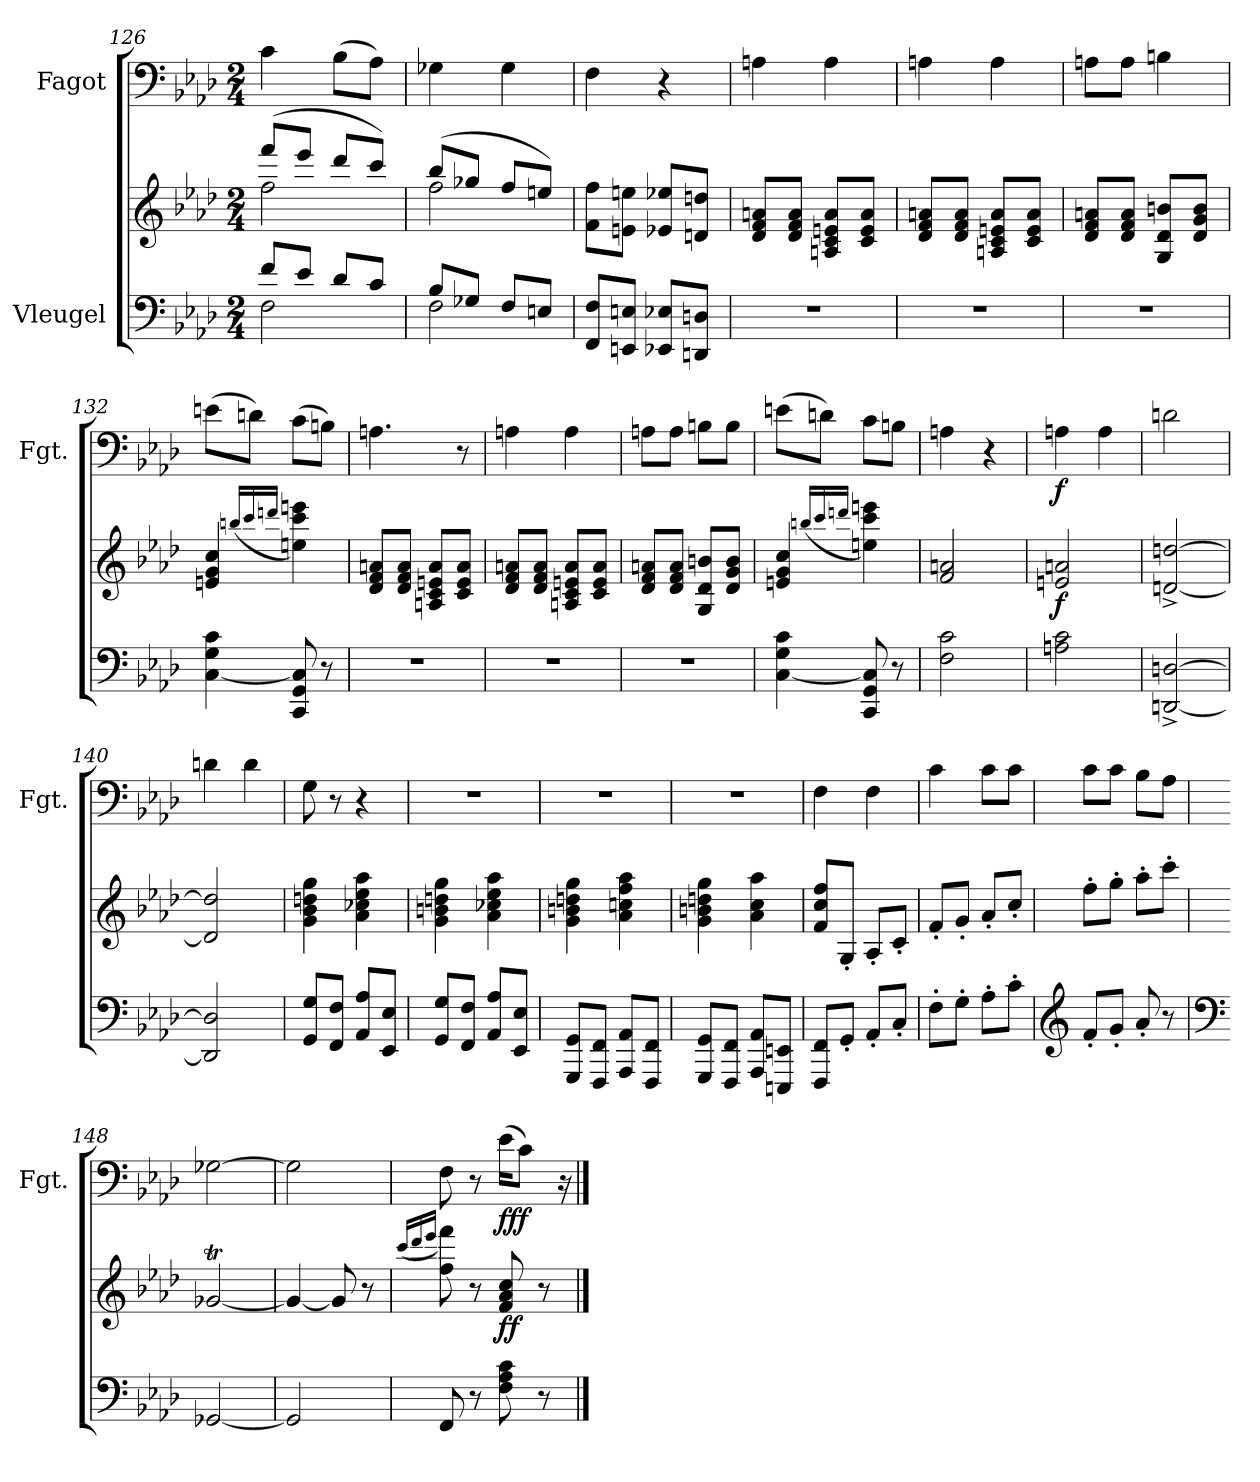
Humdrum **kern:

**kern	**kern	**dynam	**kern	**dynam
*part2	*part2	*part2	*part1	*part1
*staff3	*staff2	*staff2/3	*staff1	*staff1
*I"Vleugel	*	*	*I"Fagot	*
*	*	*	*I'Fgt.	*
*clefF4	*clefG2	*	*clefF4	*
*k[b-e-a-d-]	*k[b-e-a-d-]	*	*k[b-e-a-d-]	*
*M2/4	*M2/4	*	*M2/4	*
=126	=126	=126	=126	=126
*^	*^	*	*	*
8f/L	2F\	(8fff/L	2ff\	.	4c\	.
8e-/J	.	8eee-/J	.	.	.	.
8d-/L	.	8ddd-/L	.	.	(8B-\L	.
8c/J	.	8ccc/J)	.	.	8A-\J)	.
=127	=127	=127	=127	=127	=127	=127
8B-/L	2F\	(8bb-/L	2ff\	.	4G-X\	.
8G-X/J	.	8gg-X/J	.	.	.	.
8F/L	.	8ff/L	.	.	4G-\	.
8En/J	.	8een/J)	.	.	.	.
*v	*v	*	*	*	*	*
*	*v	*v	*	*	*
!!LO:LB:g=z
=128	=128	=128	=128	=128
8FF/ 8F/L	8f\ 8ff\L	.	4F\	.
8EEn/ 8En/J	8en\ 8een\J	.	.	.
8EE-X/ 8E-X/L	8e-X/ 8ee-X/L	.	4r	.
8DDn/ 8Dn/J	8dn/ 8ddn/J	.	.	.
=129	=129	=129	=129	=129
2r	8d-/ 8f/ 8an/L	.	4An\	.
.	8d-/ 8f/ 8a/J	.	.	.
.	8An/ 8c/ 8en/ 8a/L	.	4A\	.
.	8c/ 8e/ 8a/J	.	.	.
=130	=130	=130	=130	=130
2r	8d-/ 8f/ 8an/L	.	4An\	.
.	8d-/ 8f/ 8a/J	.	.	.
.	8An/ 8c/ 8en/ 8a/L	.	4A\	.
.	8c/ 8e/ 8a/J	.	.	.
=131	=131	=131	=131	=131
2r	8d-/ 8f/ 8an/L	.	8An\L	.
.	8d-/ 8f/ 8a/J	.	8A\J	.
.	8G/ 8d-/ 8bn/L	.	4Bn\	.
.	8d-/ 8g/ 8b/J	.	.	.
=132	=132	=132	=132	=132
[4C\ 4G\ 4c\	4en/ 4g/ 4cc/	.	(8en\L	.
.	.	.	8dn\J)	.
.	(16qbbn/LL	.	.	.
.	16qccc/	.	.	.
.	16qdddn/JJ	.	.	.
8CC/ 8GG/ 8C/]	4een\ 4ccc\ 4eeen\)	.	(8c\L	.
8r	.	.	8Bn\J)	.
!!LO:PB:g=z
=133	=133	=133	=133	=133
2r	8d-/ 8f/ 8an/L	.	4.An\	.
.	8d-/ 8f/ 8a/J	.	.	.
.	8An/ 8c/ 8en/ 8a/L	.	.	.
.	8c/ 8e/ 8a/J	.	8r	.
=134	=134	=134	=134	=134
2r	8d-/ 8f/ 8an/L	.	4An\	.
.	8d-/ 8f/ 8a/J	.	.	.
.	8An/ 8c/ 8en/ 8a/L	.	4A\	.
.	8c/ 8e/ 8a/J	.	.	.
=135	=135	=135	=135	=135
2r	8d-/ 8f/ 8an/L	.	8An\L	.
.	8d-/ 8f/ 8a/J	.	8A\J	.
.	8G/ 8d-/ 8bn/L	.	8Bn\L	.
.	8d-/ 8g/ 8b/J	.	8B\J	.
=136	=136	=136	=136	=136
[4C\ 4G\ 4c\	4en/ 4g/ 4cc/	.	(8en\L	.
.	.	.	8dn\J)	.
.	(16qbbn/LL	.	.	.
.	16qccc/	.	.	.
.	16qdddn/JJ	.	.	.
8CC/ 8GG/ 8C/]	4een\ 4ccc\ 4eeen\)	.	8c\L	.
8r	.	.	8Bn\J	.
=137	=137	=137	=137	=137
2F\ 2c\	2f/ 2an/	.	4An\	.
.	.	.	4r	.
=138	=138	=138	=138	=138
!	!	!LO:DY:b	!	!LO:DY:b
2An\ 2c\	2en/ 2an/	f	4An\	f
.	.	.	4A\	.
=139	=139	=139	=139	=139
[2DDn/^ [2Dn/^	[2dn/^ [2ddn/^	.	2dn\	.
=140	=140	=140	=140	=140
2DD/] 2D/]	2d/] 2dd/]	.	4dn\	.
.	.	.	4d\	.
!!LO:LB:g=z
=141	=141	=141	=141	=141
8GG/ 8G/L	4g\ 4b-\ 4ddn\ 4gg\	.	8G\	.
8FF/ 8F/J	.	.	8r	.
8AA-/ 8A-/L	4a-\ 4cc-X\ 4ee-\ 4aa-\	.	4r	.
8EE-/ 8E-/J	.	.	.	.
=142	=142	=142	=142	=142
8GG/ 8G/L	4g\ 4bn\ 4ddn\ 4gg\	.	2r	.
8FF/ 8F/J	.	.	.	.
8AA-/ 8A-/L	4a-\ 4cc-X\ 4ee-\ 4aa-\	.	.	.
8EE-/ 8E-/J	.	.	.	.
=143	=143	=143	=143	=143
8GGG/ 8GG/L	4g\ 4bn\ 4ddn\ 4gg\	.	2r	.
8FFF/ 8FF/J	.	.	.	.
8AAA-/ 8AA-/L	4a-\ 4ccn\ 4ff\ 4aa-\	.	.	.
8FFF/ 8FF/J	.	.	.	.
=144	=144	=144	=144	=144
8GGG/ 8GG/L	4g\ 4bn\ 4ddn\ 4gg\	.	2r	.
8FFF/ 8FF/J	.	.	.	.
8AAA-/ 8AA-/L	4a-\ 4cc\ 4aa-\	.	.	.
8EEEn/ 8EEn/J	.	.	.	.
=145	=145	=145	=145	=145
8FFF/ 8FF/L	8f/ 8cc/ 8ff/L	.	4F\	.
8GG'/J	8G'/J	.	.	.
8AA-'/L	8A-'/L	.	4F\	.
8C'/J	8c'/J	.	.	.
=146	=146	=146	=146	=146
8F'\L	8f'/L	.	4c\	.
8G'\J	8g'/J	.	.	.
8A-'\L	8a-'/L	.	8c\L	.
8c'\J	8cc'/J	.	8c\J	.
!!LO:LB:g=z
=147	=147	=147	=147	=147
*clefG2	*	*	*	*
8f'/L	8ff'\L	.	8c\L	.
8g'/J	8gg'\J	.	8c\J	.
8a-'/	8aa-'\L	.	8B-\L	.
8r	8ccc'\J	.	8A-\J	.
=148	=148	=148	=148	=148
*clefF4	*	*	*	*
[2GG-X/	[2g-XT/	.	[2G-X\	.
=149	=149	=149	=149	=149
2GG-/]	4g-/_	.	2G-\]	.
.	8g-TTT/]	.	.	.
.	8r	.	.	.
=150	=150	=150	=150	=150
.	(16qccc/LL	.	.	.
.	16qddd-/	.	.	.
.	16qeee-/JJ	.	.	.
8FF/	8ff\ 8fff\)	.	8F\	.
8r	8r	.	8r	.
!	!	!LO:DY:b	!	!LO:DY:b
8F\ 8A-\ 8c\	8f/ 8a-/ 8cc/	ff	(16e-\KL	fff
.	.	.	8c\J)	.
8r	8r	.	.	.
.	.	.	16r	.
==	==	==	==	==
*-	*-	*-	*-	*-
